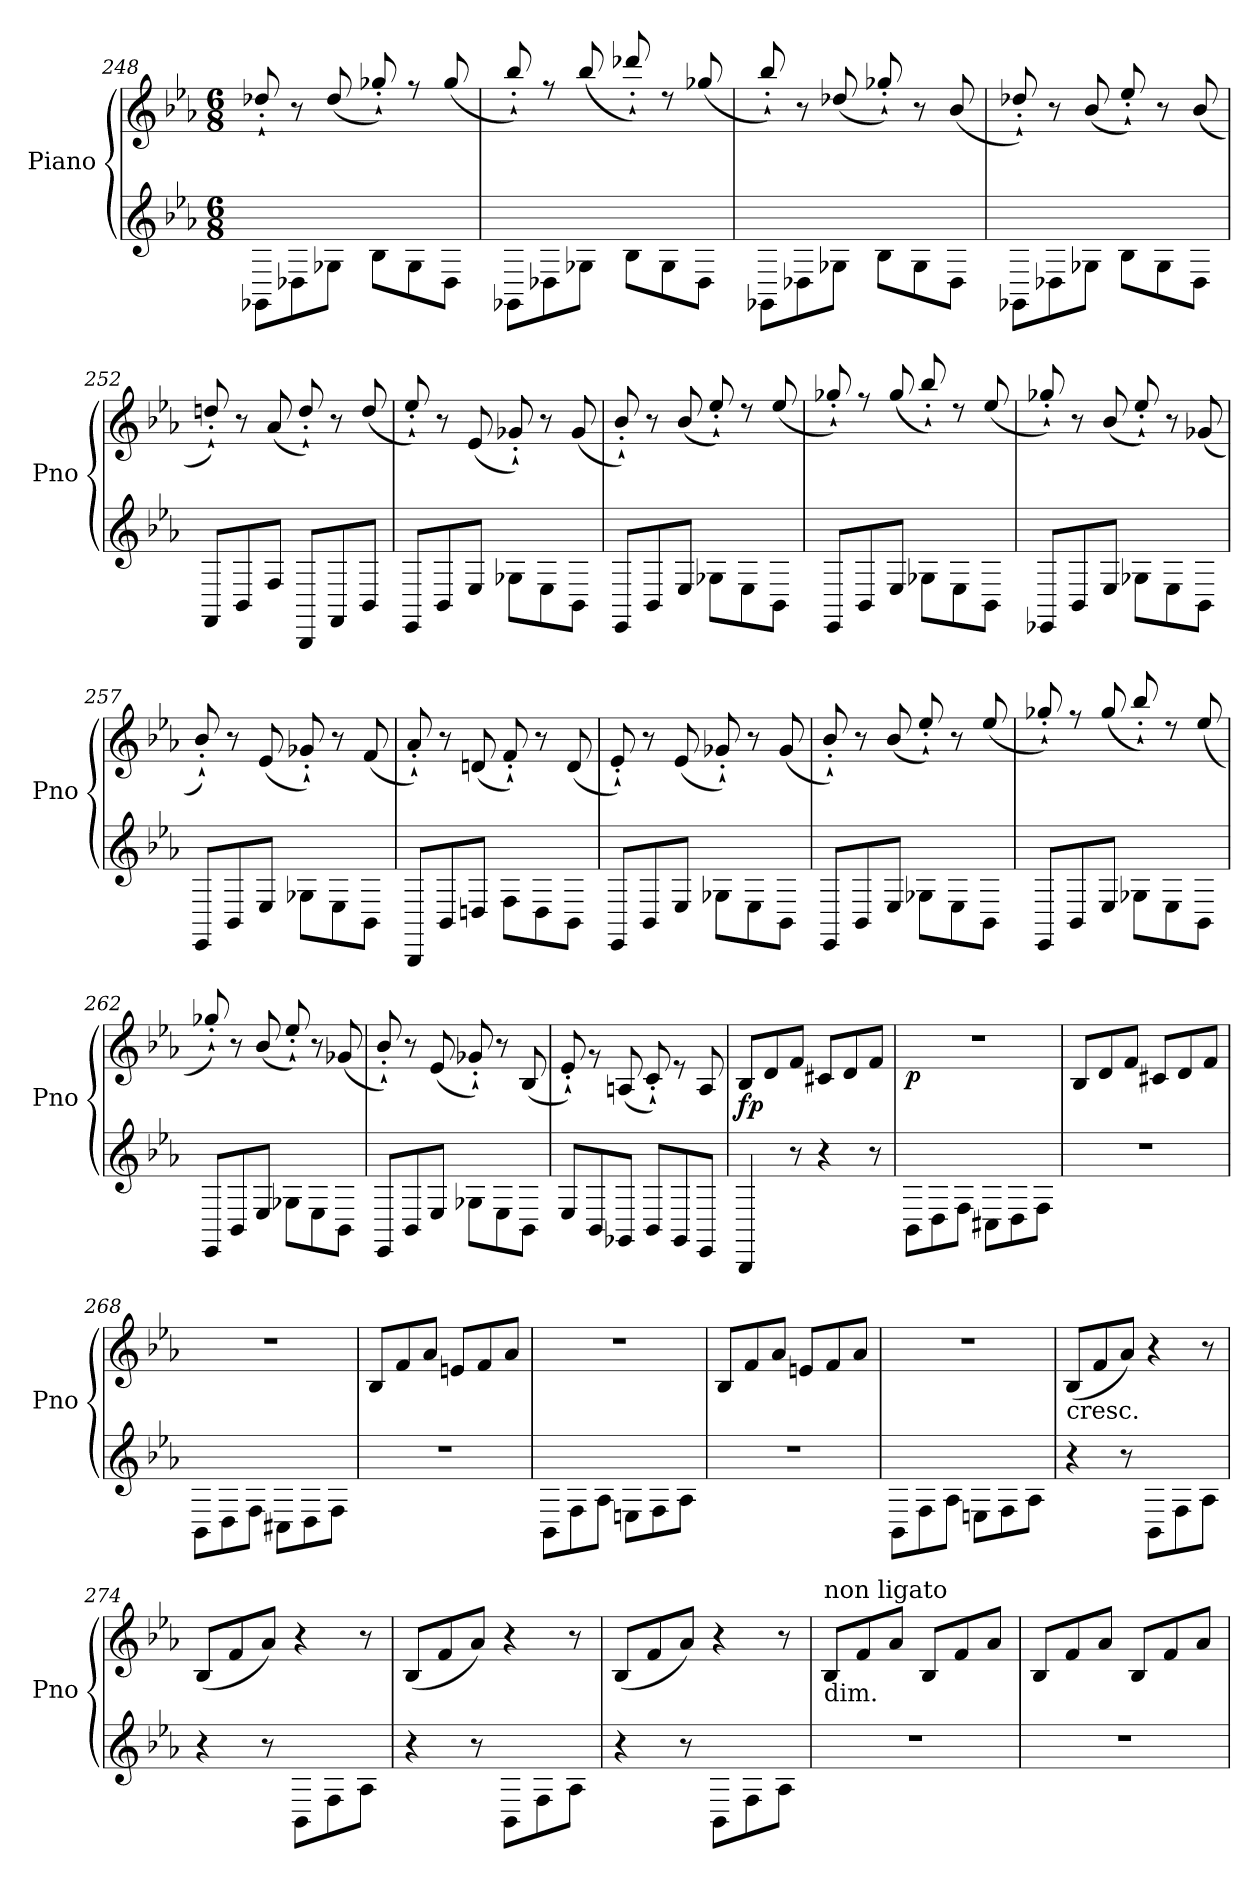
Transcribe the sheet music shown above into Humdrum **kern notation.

**kern	**kern	**dynam
*part1	*part1	*part1
*staff2	*staff1	*staff1/2
*I"Piano	*	*
*I'Pno	*	*
*clefG2	*clefG2	*
*k[b-e-a-]	*k[b-e-a-]	*
*E-:	*E-:	*
*M6/8	*M6/8	*
=248	=248	=248
*	*^	*
8GG-X\L	8ryy	8dd-X'`/	.
8D-X\	8r	8ryy	.
8G-X\J	4ryy	(>8dd-/	.
8B-\L	.	8gg-X'`/)	.
8G-\	8rff	8ryy	.
8D-\J	8ryy	(>8gg-/	.
=249	=249	=249	=249
8GG-X\L	8ryy	8bb-'`/)	.
8D-X\	8rff	8ryy	.
8G-X\J	4ryy	(>8bb-/	.
8B-\L	.	8ddd-X'`/)	.
8G-\	8rdd	8ryy	.
8D-\J	8ryy	(>8gg-X/	.
!!LO:PB:g=z	!!
=250	=250	=250	=250
8GG-X\L	8ryy	8bb-'`/)	.
8D-X\	8r	8ryy	.
8G-X\J	4ryy	(>8dd-X/	.
8B-\L	.	8gg-X'`/)	.
8G-\	8r	8ryy	.
8D-\J	8ryy	(>8b-/	.
=251	=251	=251	=251
8GG-X\L	8ryy	8dd-X'`/)	.
8D-X\	8r	8ryy	.
8G-X\J	4ryy	(>8b-/	.
8B-\L	.	8ee-'`/)	.
8G-\	8r	8ryy	.
8D-\J	8ryy	(>8b-/	.
=252	=252	=252	=252
8FF/L	8ryy	8ddn'`/)	.
8BB-/	8r	8ryy	.
8F/J	4ryy	(>8a-/	.
8BBB-/L	.	8dd'`/)	.
8FF/	8r	8ryy	.
8BB-/J	8ryy	(>8dd/	.
=253	=253	=253	=253
8EE-/L	8ryy	8ee-'`/)	.
8BB-/	8r	8ryy	.
8E-/J	4ryy	(>8e-/	.
8G-X\L	.	8g-X'`/)	.
8E-\	8r	8ryy	.
8BB-\J	8ryy	(>8g-/	.
!!LO:LB:g=z	!!
=254	=254	=254	=254
8EE-/L	8ryy	8b-'`/)	.
8BB-/	8r	8ryy	.
8E-/J	4ryy	(>8b-/	.
8G-X\L	.	8ee-'`/)	.
8E-\	8rdd	8ryy	.
8BB-\J	8ryy	(>8ee-/	.
=255	=255	=255	=255
8EE-/L	8ryy	8gg-X'`/)	.
8BB-/	8rff	8ryy	.
8E-/J	4ryy	(>8gg-/	.
8G-X\L	.	8bb-'`/)	.
8E-\	8rdd	8ryy	.
8BB-\J	8ryy	(>8ee-/	.
=256	=256	=256	=256
8EE-X/L	8ryy	8gg-X'`/)	.
8BB-/	8r	8ryy	.
8E-/J	4ryy	(>8b-/	.
8G-X\L	.	8ee-'`/)	.
8E-\	8r	8ryy	.
8BB-\J	8ryy	(>8g-X/	.
=257	=257	=257	=257
8EE-/L	8ryy	8b-'`/)	.
8BB-/	8r	8ryy	.
8E-/J	4ryy	(>8e-/	.
8G-X\L	.	8g-X'`/)	.
8E-\	8r	8ryy	.
8BB-\J	8ryy	(>8f/	.
!!LO:LB:g=z	!!
=258	=258	=258	=258
8BBB-/L	8ryy	8a-'`/)	.
8BB-/	8r	8ryy	.
8Dn/J	4ryy	(>8dn/	.
8F\L	.	8f'`/)	.
8D\	8r	8ryy	.
8BB-\J	8ryy	(>8d/	.
=259	=259	=259	=259
8EE-/L	8ryy	8e-'`/)	.
8BB-/	8r	8ryy	.
8E-/J	4ryy	(>8e-/	.
8G-X\L	.	8g-X'`/)	.
8E-\	8r	8ryy	.
8BB-\J	8ryy	(>8g-/	.
=260	=260	=260	=260
8EE-/L	8ryy	8b-'`/)	.
8BB-/	8r	8ryy	.
8E-/J	4ryy	(>8b-/	.
8G-X\L	.	8ee-'`/)	.
8E-\	8r	8ryy	.
8BB-\J	8ryy	(>8ee-/	.
=261	=261	=261	=261
8EE-/L	8ryy	8gg-X'`/)	.
8BB-/	8rff	8ryy	.
8E-/J	4ryy	(>8gg-/	.
8G-X\L	.	8bb-'`/)	.
8E-\	8rdd	8ryy	.
8BB-\J	8ryy	(>8ee-/	.
!!LO:LB:g=z	!!
=262	=262	=262	=262
8EE-/L	8ryy	8gg-X'`/)	.
8BB-/	8r	8ryy	.
8E-/J	4ryy	(>8b-/	.
8G-X\L	.	8ee-'`/)	.
8E-\	8r	8ryy	.
8BB-\J	8ryy	(>8g-X/	.
=263	=263	=263	=263
8EE-/L	8ryy	8b-'`/)	.
8BB-/	8r	8ryy	.
8E-/J	4ryy	(>8e-/	.
8G-X\L	.	8g-X'`/)	.
8E-\	8r	8ryy	.
8BB-\J	8ryy	(>8B-/	.
=264	=264	=264	=264
8E-/L	8ryy	8e-'`/)	.
8BB-/	8rg	8ryy	.
8GG-X/J	4ryy	(>8An/	.
8BB-/L	.	8c'`/)	.
8GG-/	8re	8ryy	.
8EE-/J	8ryy	8A/	.
=265	=265	=265	=265
!	!	!	!LO:DY:b
*	*v	*v	*
4BBB-/	8B-/L	fp
.	8d/	.
8r	8f/J	.
4r	8c#X/L	.
.	8d/	.
8r	8f/J	.
!!LO:LB:g=z
=266	=266	=266
!	!	!LO:DY:b
8BB-\L	2.r	p
8D\	.	.
8F\J	.	.
8C#X\L	.	.
8D\	.	.
8F\J	.	.
=267	=267	=267
2.r	8B-/L	.
.	8d/	.
.	8f/J	.
.	8c#X/L	.
.	8d/	.
.	8f/J	.
=268	=268	=268
8BB-\L	2.r	.
8D\	.	.
8F\J	.	.
8C#X\L	.	.
8D\	.	.
8F\J	.	.
=269	=269	=269
2.r	8B-/L	.
.	8f/	.
.	8a-/J	.
.	8en/L	.
.	8f/	.
.	8a-/J	.
=270	=270	=270
8BB-\L	2.r	.
8F\	.	.
8A-\J	.	.
8En\L	.	.
8F\	.	.
8A-\J	.	.
!!LO:PB:g=z
=271	=271	=271
2.r	8B-/L	.
.	8f/	.
.	8a-/J	.
.	8en/L	.
.	8f/	.
.	8a-/J	.
=272	=272	=272
8BB-\L	2.r	.
8F\	.	.
8A-\J	.	.
8En\L	.	.
8F\	.	.
8A-\J	.	.
=273	=273	=273
!	!LO:TX:b:t=cresc.	!
4r	(<8B-/L	.
.	8f/	.
8r	8a-/J)	.
8BB-\L	4r	.
8F\	.	.
8A-\J	8r	.
=274	=274	=274
4r	(<8B-/L	.
.	8f/	.
8r	8a-/J)	.
8BB-\L	4r	.
8F\	.	.
8A-\J	8r	.
=275	=275	=275
4r	(<8B-/L	.
.	8f/	.
8r	8a-/J)	.
8BB-\L	4r	.
8F\	.	.
8A-\J	8r	.
=276	=276	=276
4r	(<8B-/L	.
.	8f/	.
8r	8a-/J)	.
8BB-\L	4r	.
8F\	.	.
8A-\J	8r	.
!!LO:LB:g=z
=277	=277	=277
!	!LO:TX:b:t=dim.	!
!	!LO:TX:a:t=non ligato	!
2.r	8B-/L	.
.	8f/	.
.	8a-/J	.
.	8B-/L	.
.	8f/	.
.	8a-/J	.
=278	=278	=278
2.r	8B-/L	.
.	8f/	.
.	8a-/J	.
.	8B-/L	.
.	8f/	.
.	8a-/J	.
=	=	=
*-	*-	*-
